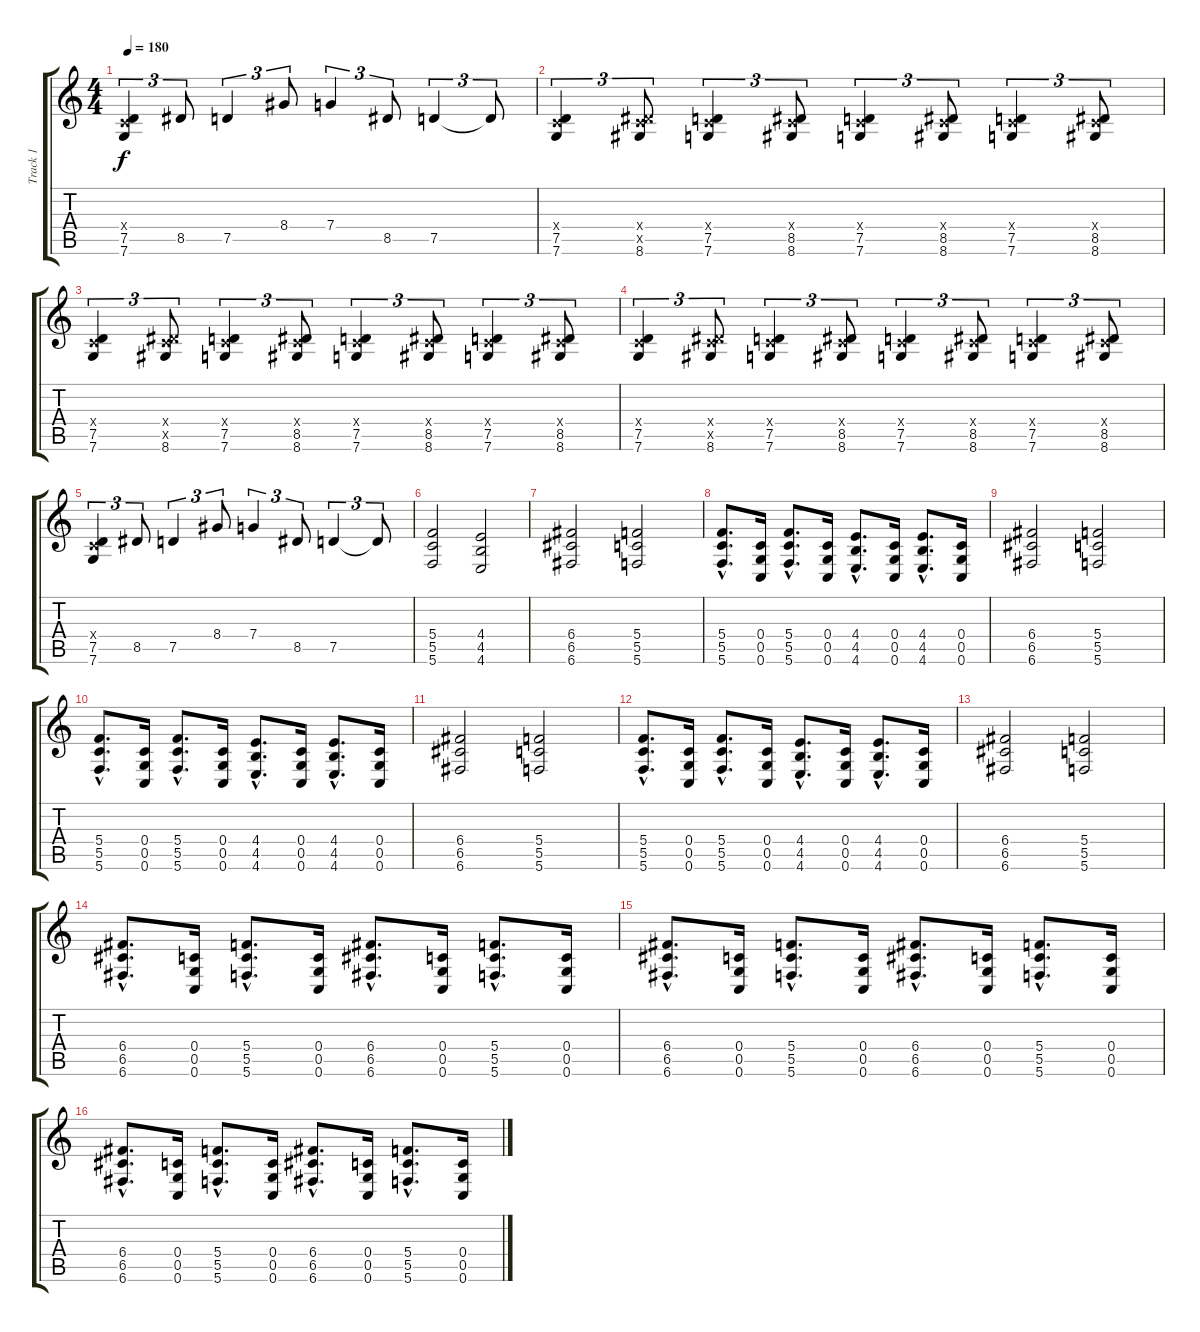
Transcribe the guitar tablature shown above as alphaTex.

\track ("Track 1" "Track 1") {instrument overdrivenguitar}
\staff {score tabs}
\tuning (D4 A3 F3 C3 G2 C2) {hide}
\ts (4 4)
\tempo 180
\clef g2
\ks c
(0.4{x} 7.5 7.6).4{tu (3 2) dy f} 8.5.8{tu (3 2)} 7.5.4{tu (3 2)} 8.4.8{tu (3 2)} 7.4.4{tu (3 2)} 8.5.8{tu (3 2)} 7.5.4{tu (3 2)} 7.5{t}.8{tu (3 2)} |
(0.4{x} 7.5 7.6).4{tu (3 2)} (0.4{x} 8.5{x} 8.6).8{tu (3 2)} (0.4{x} 7.5 7.6).4{tu (3 2)} (0.4{x} 8.5 8.6).8{tu (3 2)} (0.4{x} 7.5 7.6).4{tu (3 2)} (0.4{x} 8.5 8.6).8{tu (3 2)} (0.4{x} 7.5 7.6).4{tu (3 2)} (0.4{x} 8.5 8.6).8{tu (3 2)} |
(0.4{x} 7.5 7.6).4{tu (3 2)} (0.4{x} 8.5{x} 8.6).8{tu (3 2)} (0.4{x} 7.5 7.6).4{tu (3 2)} (0.4{x} 8.5 8.6).8{tu (3 2)} (0.4{x} 7.5 7.6).4{tu (3 2)} (0.4{x} 8.5 8.6).8{tu (3 2)} (0.4{x} 7.5 7.6).4{tu (3 2)} (0.4{x} 8.5 8.6).8{tu (3 2)} |
(0.4{x} 7.5 7.6).4{tu (3 2)} (0.4{x} 8.5{x} 8.6).8{tu (3 2)} (0.4{x} 7.5 7.6).4{tu (3 2)} (0.4{x} 8.5 8.6).8{tu (3 2)} (0.4{x} 7.5 7.6).4{tu (3 2)} (0.4{x} 8.5 8.6).8{tu (3 2)} (0.4{x} 7.5 7.6).4{tu (3 2)} (0.4{x} 8.5 8.6).8{tu (3 2)} |
(0.4{x} 7.5 7.6).4{tu (3 2)} 8.5.8{tu (3 2)} 7.5.4{tu (3 2)} 8.4.8{tu (3 2)} 7.4.4{tu (3 2)} 8.5.8{tu (3 2)} 7.5.4{tu (3 2)} 7.5{t}.8{tu (3 2)} |
(5.4 5.5 5.6).2 (4.4 4.5 4.6).2 |
(6.4 6.5 6.6).2 (5.4 5.5 5.6).2 |
(5.4{hac} 5.5{hac} 5.6{hac}).8{d} (0.4 0.5 0.6).16 (5.4{hac} 5.5{hac} 5.6{hac}).8{d} (0.4 0.5 0.6).16 (4.4{hac} 4.5{hac} 4.6{hac}).8{d} (0.4 0.5 0.6).16 (4.4{hac} 4.5{hac} 4.6{hac}).8{d} (0.4 0.5 0.6).16 |
(6.4 6.5 6.6).2 (5.4 5.5 5.6).2 |
(5.4{hac} 5.5{hac} 5.6{hac}).8{d} (0.4 0.5 0.6).16 (5.4{hac} 5.5{hac} 5.6{hac}).8{d} (0.4 0.5 0.6).16 (4.4{hac} 4.5{hac} 4.6{hac}).8{d} (0.4 0.5 0.6).16 (4.4{hac} 4.5{hac} 4.6{hac}).8{d} (0.4 0.5 0.6).16 |
(6.4 6.5 6.6).2 (5.4 5.5 5.6).2 |
(5.4{hac} 5.5{hac} 5.6{hac}).8{d} (0.4 0.5 0.6).16 (5.4{hac} 5.5{hac} 5.6{hac}).8{d} (0.4 0.5 0.6).16 (4.4{hac} 4.5{hac} 4.6{hac}).8{d} (0.4 0.5 0.6).16 (4.4{hac} 4.5{hac} 4.6{hac}).8{d} (0.4 0.5 0.6).16 |
(6.4 6.5 6.6).2 (5.4 5.5 5.6).2 |
(6.4{hac} 6.5{hac} 6.6{hac}).8{d} (0.4 0.5 0.6).16 (5.4{hac} 5.5{hac} 5.6{hac}).8{d} (0.4 0.5 0.6).16 (6.4{hac} 6.5{hac} 6.6{hac}).8{d} (0.4 0.5 0.6).16 (5.4{hac} 5.5{hac} 5.6{hac}).8{d} (0.4 0.5 0.6).16 |
(6.4{hac} 6.5{hac} 6.6{hac}).8{d} (0.4 0.5 0.6).16 (5.4{hac} 5.5{hac} 5.6{hac}).8{d} (0.4 0.5 0.6).16 (6.4{hac} 6.5{hac} 6.6{hac}).8{d} (0.4 0.5 0.6).16 (5.4{hac} 5.5{hac} 5.6{hac}).8{d} (0.4 0.5 0.6).16 |
(6.4{hac} 6.5{hac} 6.6{hac}).8{d} (0.4 0.5 0.6).16 (5.4{hac} 5.5{hac} 5.6{hac}).8{d} (0.4 0.5 0.6).16 (6.4{hac} 6.5{hac} 6.6{hac}).8{d} (0.4 0.5 0.6).16 (5.4{hac} 5.5{hac} 5.6{hac}).8{d} (0.4 0.5 0.6).16
